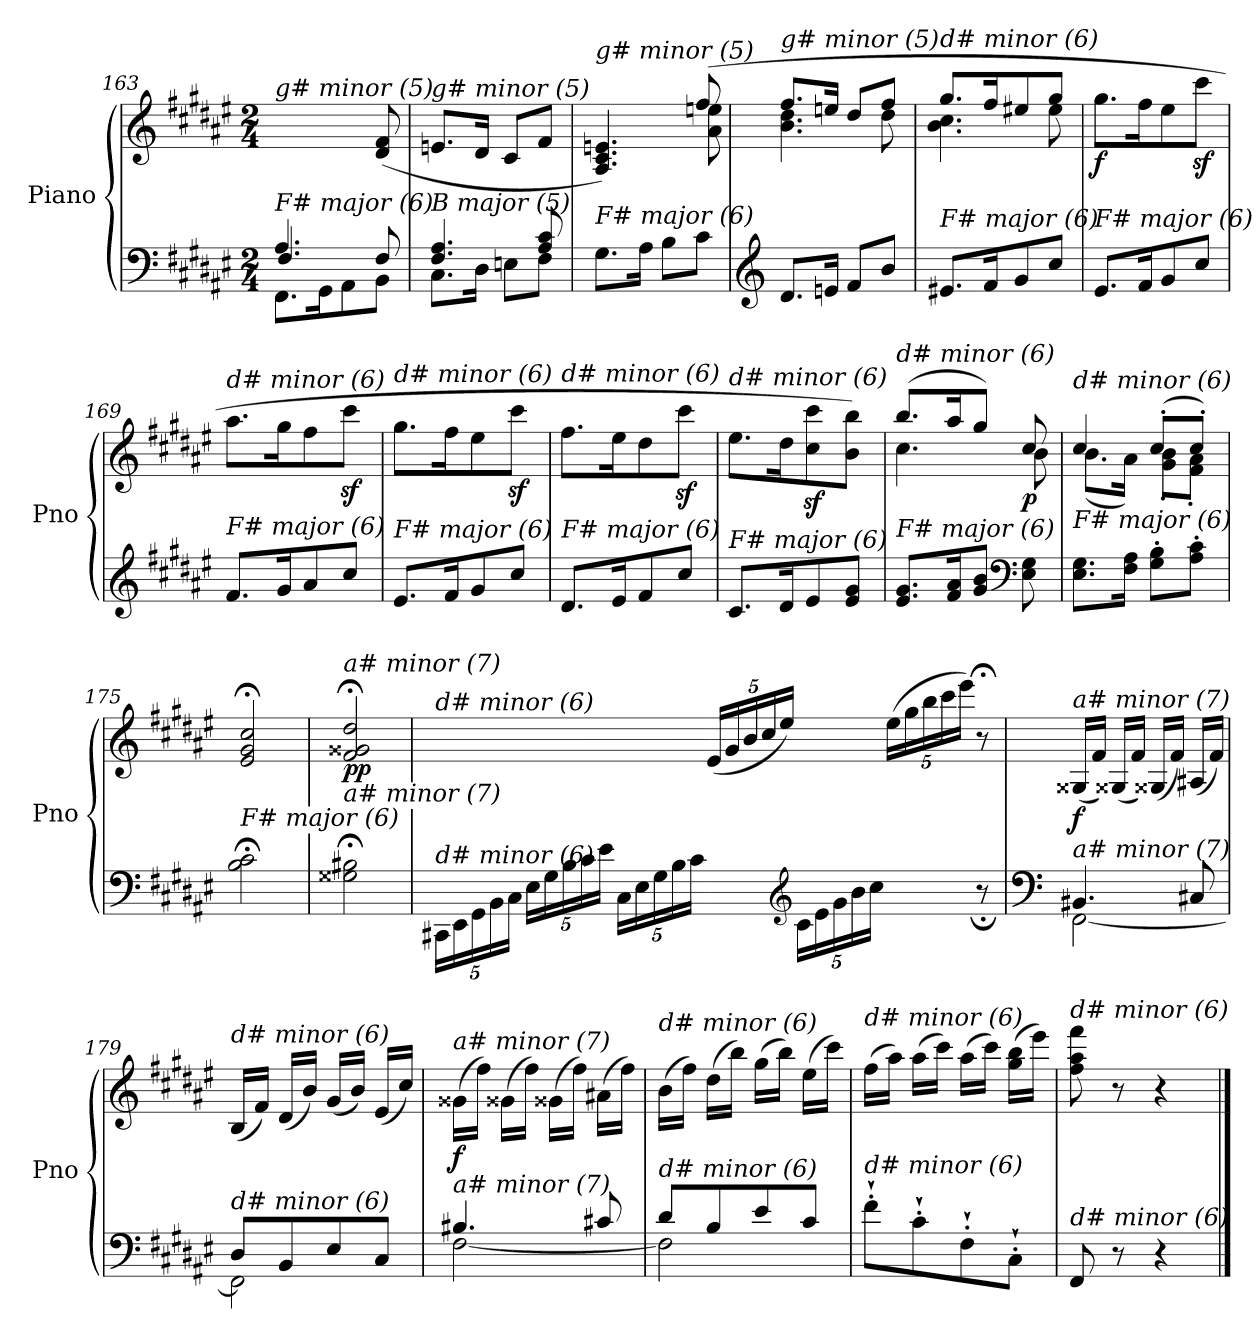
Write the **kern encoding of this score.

**kern	**kern	**dynam
*part1	*part1	*part1
*staff2	*staff1	*staff1/2
*I"Piano	*	*
*I'Pno	*	*
*clefF4	*clefG2	*
*k[f#c#g#d#a#e#]	*k[f#c#g#d#a#e#]	*
*M2/4	*M2/4	*
=163	=163	=163
*^	*	*
*	*^	*	*
!	!	!	!LO:TX:i:t=g# minor (5)	!
!LO:TX:i:t=F# major (6)	!	!	!	!
4.A#/	4.F#/	8.FF#\L	4.ryy	.
.	.	16GG#\K	.	.
.	.	8AA#\	.	.
!	!	!	!	!LO:DY:b
8ryy	8F#/	8BB\J	(8d# 8f#	other-dynamics
=164	=164	=164	=164	=164
!	!	!	!LO:TX:i:t=g# minor (5)	!
!LO:TX:i:t=B major (5)	!	!	!	!
*	*v	*v	*	*
4.F#/ 4.A#/	8.C#\L	8.en/L	.
.	16D#\Jk	16d#/Jk	.
.	8En\L	8c#/L	.
8A#/ 8c#/	8F#\J	8f#/J	.
=165	=165	=165	=165
*	*	*^	*
!	!	!LO:TX:i:t=g# minor (5)	!	!
!LO:TX:i:t=F# major (6)	!	!	!	!
4.ryy	8.G#\L	4.A#/ 4.c#/ 4.en/)	4.ryy	.
.	16A#\Jk	.	.	.
.	8B\L	.	.	.
8ryy	8c#\J	(8ff#/	8a#\ 8een\	.
*v	*v	*	*	*
=166	=166	=166	=166
*clefG2	*	*	*
*^	*	*	*
!	!	!LO:TX:i:t=g# minor (5)	!	!
!LO:TX:i:t=B major (5)	!	!	!	!
*v	*v	*	*	*
8.d#/L	8.ff#/L	4.b\ 4.dd#\	.
16en/Jk	16een/Jk	.	.
8f#/L	8dd#/L	.	.
8b/J	8ff#/J	8dd#\	.
!!LO:LB:g=z	!!
=167	=167	=167	=167
!	!LO:TX:i:t=d# minor (6)	!	!
!LO:TX:i:t=F# major (6)	!	!	!
8.e#X/L	8.gg#/L	4.b\ 4.cc#\	.
16f#/K	16ff#/K	.	.
8g#/	8ee#X/	.	.
8cc#/J	8gg#/J	8ee#\	.
=168	=168	=168	=168
!	!LO:TX:i:t=d# minor (6)	!	!
!LO:TX:i:t=F# major (6)	!	!	!
!	!	!	!LO:DY:b
*	*v	*v	*
8.e#/L	8.gg#\L	f
16f#/K	16ff#\K	.
8g#/	8ee#\	.
8cc#/J	8ccc#z<\J	.
=169	=169	=169
!	!LO:TX:i:t=d# minor (6)	!
!LO:TX:i:t=F# major (6)	!	!
8.f#/L	8.aa#\L	.
16g#/K	16gg#\K	.
8a#/	8ff#\	.
8cc#/J	8ccc#z<\J	.
=170	=170	=170
!	!LO:TX:i:t=d# minor (6)	!
!LO:TX:i:t=F# major (6)	!	!
8.e#/L	8.gg#\L	.
16f#/K	16ff#\K	.
8g#/	8ee#\	.
8cc#/J	8ccc#z<\J	.
=171	=171	=171
!	!LO:TX:i:t=d# minor (6)	!
!LO:TX:i:t=F# major (6)	!	!
8.d#/L	8.ff#\L	.
16e#/K	16ee#\K	.
8f#/	8dd#\	.
8cc#/J	8ccc#z<\J	.
=172	=172	=172
!	!LO:TX:i:t=d# minor (6)	!
!LO:TX:i:t=F# major (6)	!	!
8.c#/L	8.ee#\L	.
16d#/K	16dd#\K	.
8e#/	8cc#\z< 8ccc#\z<	.
8e#/ 8g#/J	8b\ 8bb\J)	.
=173	=173	=173
*	*^	*
!	!LO:TX:i:t=d# minor (6)	!	!
!LO:TX:i:t=F# major (6)	!	!	!
!	!	!	!LO:DY:b
8.e#/ 8.g#/L	(>8.bb/L	4.cc#\	other-dynamics
16f#/ 16a#/K	16aa#/K	.	.
8g#/ 8b/J	8gg#/J)	.	.
*clefF4	*	*	*
!	!	!	!LO:DY:b
8E#\ 8G#\	8cc#/	8b\	p
=174	=174	=174	=174
!	!LO:TX:i:t=d# minor (6)	!	!
!LO:TX:i:t=F# major (6)	!	!	!
8.E#\ 8.G#\L	4cc#/	(8.b\L	.
16F#\ 16A#\Jk	.	16a#\Jk)	.
8G#\' 8B\'L	(>8cc#'/L	8g#\' 8b\'L	.
8A#\' 8c#\'J	8cc#'/J)	8f#\' 8a#\'J	.
!!LO:LB:g=z
=175	=175	=175	=175
!	!LO:TX:i:t=d# minor (6)	!	!
!LO:TX:i:t=F# major (6)	!	!	!
*	*v	*v	*
2B\;< 2c#\;<	2e#/;< 2g#/;< 2cc#/;<	.
=176	=176	=176
!	!LO:TX:i:t=a# minor (7)	!
!LO:TX:i:t=a# minor (7)	!	!
!	!	!LO:DY:b
2G##Xi\;< 2B#Xi\;<	2f#/;< 2g##Xi/;< 2dd#/;<	pp
=177	=177	=177
*^	*	*
*	*Xbrackettup	*	*
!	!	!LO:TX:i:t=d# minor (6)	!
!LO:TX:i:t=d# minor (6)	!	!	!
!	!	!	!LO:DY:b
4ryy	20CC#X\LL	4ryy	other-dynamics
.	20EE#\	.	.
.	20GG#\	.	.
.	20BB\	.	.
.	20C#\JJ	.	.
20E#\LL	4ryy	4ryy	.
20G#\	.	.	.
20B\	.	.	.
20c#\	.	.	.
20e#\JJ	.	.	.
1ryy	20C#\LL	4ryy	.
.	20E#\	.	.
.	20G#\	.	.
.	20B\	.	.
.	20c#\JJ	.	.
*	*	*Xbrackettup	*
.	4ryy	(20e#/LL	.
.	.	20g#/	.
.	.	20b/	.
.	.	20cc#/	.
.	.	20ee#/JJ)	.
*clefG2	*	*	*
.	20c#\LL	4ryy	.
.	20e#\	.	.
.	20g#\	.	.
.	20b\	.	.
.	20cc#\JJ	.	.
.	4ryy	(20ee#\LL	.
.	.	20gg#\	.
.	.	20bb\	.
.	.	20ccc#\	.
.	.	20eee#\JJ)	.
8ryy	8r;<	8r;<	.
=178	=178	=178	=178
*clefF4	*	*	*
!	!	!LO:TX:i:t=a# minor (7)	!
!LO:TX:i:t=a# minor (7)	!	!	!
!	!	!	!LO:DY:b
4.BB#Xi/	[2FF#\	(16G##Xi/LL	f
.	.	16f#/JJ)	.
.	.	(16G##Xi/LL	.
.	.	16f#/JJ)	.
.	.	(16G##Xi/LL	.
.	.	16f#/JJ)	.
8C#X/	.	(16A#X/LL	.
.	.	16f#/JJ)	.
!!LO:LB:g=z
=179	=179	=179	=179
!	!	!LO:TX:i:t=d# minor (6)	!
!LO:TX:i:t=d# minor (6)	!	!	!
8D#/L	2FF#\]	(16B/LL	.
.	.	16f#/JJ)	.
8BB/	.	(16d#/LL	.
.	.	16b/JJ)	.
8E#/	.	(16g#/LL	.
.	.	16b/JJ)	.
8C#/J	.	(16e#/LL	.
.	.	16cc#/JJ)	.
=180	=180	=180	=180
!	!	!LO:TX:i:t=a# minor (7)	!
!LO:TX:i:t=a# minor (7)	!	!	!
!	!	!	!LO:DY:b
4.B#Xi/	[2F#\	(16g##Xi\LL	f
.	.	16ff#\JJ)	.
.	.	(16g##Xi\LL	.
.	.	16ff#\JJ)	.
.	.	(16g##Xi\LL	.
.	.	16ff#\JJ)	.
8c#X/	.	(>16a#X\LL	.
.	.	16ff#\JJ)	.
=181	=181	=181	=181
!	!	!LO:TX:i:t=d# minor (6)	!
!LO:TX:i:t=d# minor (6)	!	!	!
8d#/L	2F#\]	(16b\LL	.
.	.	16ff#\JJ)	.
8B/	.	(16dd#\LL	.
.	.	16bb\JJ)	.
8e#/	.	(16gg#\LL	.
.	.	16bb\JJ)	.
8c#/J	.	(16ee#\LL	.
.	.	16ccc#\JJ)	.
*v	*v	*	*
=182	=182	=182
!	!LO:TX:i:t=d# minor (6)	!
!LO:TX:i:t=d# minor (6)	!	!
8f#`'\L	(16ff#\LL	.
.	16aa#\JJ)	.
8c#`'\	(16aa#\LL	.
.	16ccc#\JJ)	.
8F#`'\	(16aa#\LL	.
.	16ccc#\JJ)	.
8C#`'\J	(16gg#\ 16bb\LL	.
.	16eee#\JJ)	.
=183	=183	=183
!	!LO:TX:i:t=d# minor (6)	!
!LO:TX:i:t=d# minor (6)	!	!
8FF#/	8ff#\ 8aa#\ 8fff#\	.
8r	8r	.
4r	4r	.
==	==	==
*-	*-	*-
